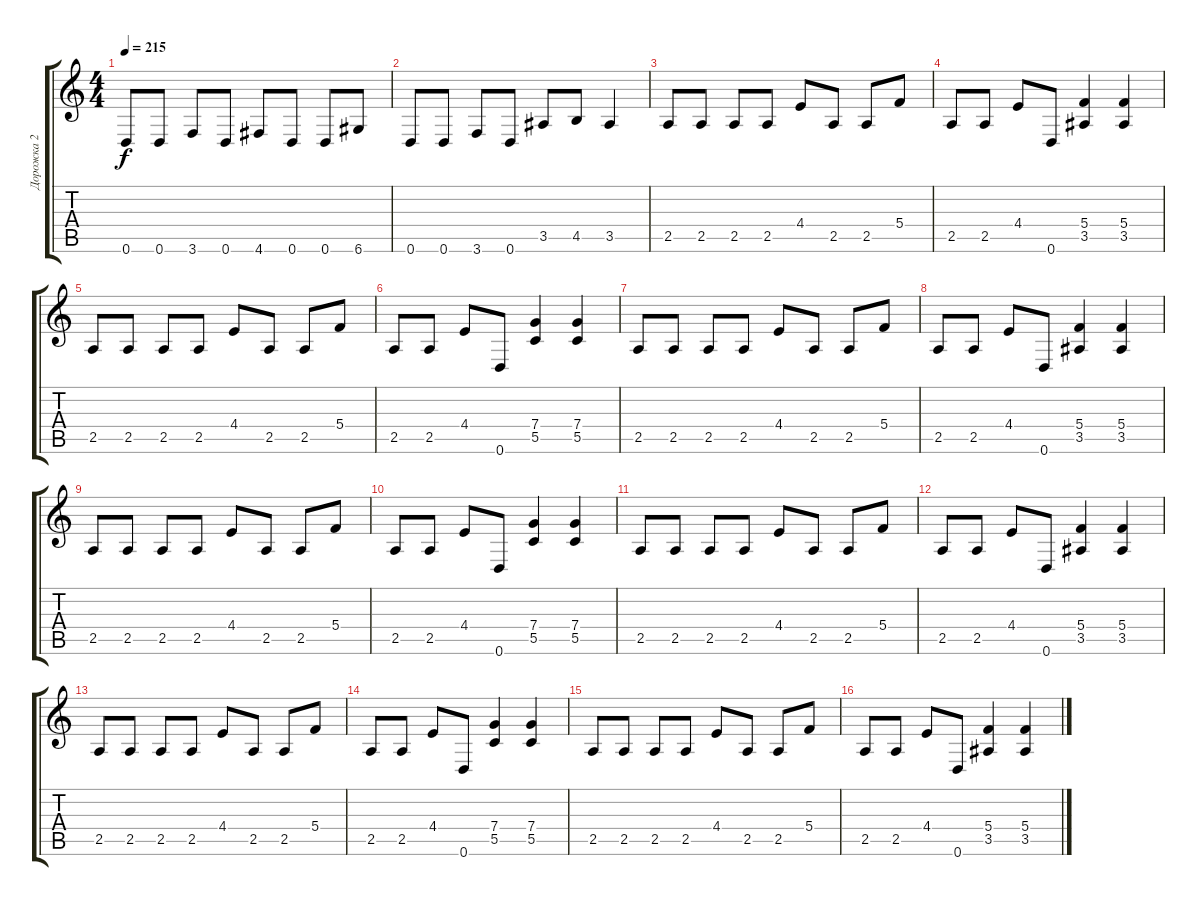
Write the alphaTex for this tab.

\track ("Дорожка 2" "Дорожка 2") {instrument overdrivenguitar}
\staff {score tabs}
\tuning (D4 A3 F3 C3 G2 D2) {hide}
\ts (4 4)
\tempo 215
\clef g2
\ks c
0.6.8{dy f} 0.6.8 3.6.8 0.6.8 4.6.8 0.6.8 0.6.8 6.6.8 |
0.6.8 0.6.8 3.6.8 0.6.8 3.5.8 4.5.8 3.5.4 |
2.5.8 2.5.8 2.5.8 2.5.8 4.4.8 2.5.8 2.5.8 5.4.8 |
2.5.8 2.5.8 4.4.8 0.6.8 (5.4 3.5).4 (5.4 3.5).4 |
2.5.8 2.5.8 2.5.8 2.5.8 4.4.8 2.5.8 2.5.8 5.4.8 |
2.5.8 2.5.8 4.4.8 0.6.8 (7.4 5.5).4 (7.4 5.5).4 |
2.5.8 2.5.8 2.5.8 2.5.8 4.4.8 2.5.8 2.5.8 5.4.8 |
2.5.8 2.5.8 4.4.8 0.6.8 (5.4 3.5).4 (5.4 3.5).4 |
2.5.8 2.5.8 2.5.8 2.5.8 4.4.8 2.5.8 2.5.8 5.4.8 |
2.5.8 2.5.8 4.4.8 0.6.8 (7.4 5.5).4 (7.4 5.5).4 |
2.5.8 2.5.8 2.5.8 2.5.8 4.4.8 2.5.8 2.5.8 5.4.8 |
2.5.8 2.5.8 4.4.8 0.6.8 (5.4 3.5).4 (5.4 3.5).4 |
2.5.8 2.5.8 2.5.8 2.5.8 4.4.8 2.5.8 2.5.8 5.4.8 |
2.5.8 2.5.8 4.4.8 0.6.8 (7.4 5.5).4 (7.4 5.5).4 |
2.5.8 2.5.8 2.5.8 2.5.8 4.4.8 2.5.8 2.5.8 5.4.8 |
2.5.8 2.5.8 4.4.8 0.6.8 (5.4 3.5).4 (5.4 3.5).4
